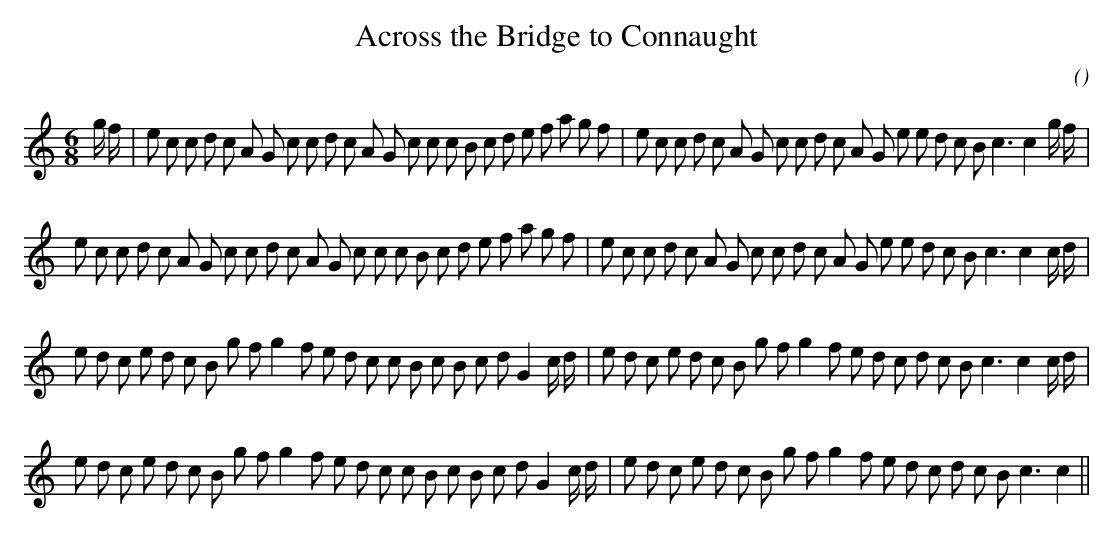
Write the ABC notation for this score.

X:1
T: Across the Bridge to Connaught
C:
O:
M:6/8
K:C
K:C
M:6/8
L:1/16
g f |e2 c2 c2 d2 c2 A2 G2 c2 c2 d2 c2 A2 G2 c2 c2 c2 B2 c2 d2 e2 f2 a2 g2 f2 |e2 c2 c2 d2 c2 A2 G2 c2 c2 d2 c2 A2 G2 e2 e2 d2 c2 B2 c6 c4 g f |
e2 c2 c2 d2 c2 A2 G2 c2 c2 d2 c2 A2 G2 c2 c2 c2 B2 c2 d2 e2 f2 a2 g2 f2 |e2 c2 c2 d2 c2 A2 G2 c2 c2 d2 c2 A2 G2 e2 e2 d2 c2 B2 c6 c4 c d |
e2 d2 c2 e2 d2 c2 B2 g2 f2 g4 f2 e2 d2 c2 c2 B2 c2 B2 c2 d2 G4 c d |e2 d2 c2 e2 d2 c2 B2 g2 f2 g4 f2 e2 d2 c2 d2 c2 B2 c6 c4 c d |
e2 d2 c2 e2 d2 c2 B2 g2 f2 g4 f2 e2 d2 c2 c2 B2 c2 B2 c2 d2 G4 c d |e2 d2 c2 e2 d2 c2 B2 g2 f2 g4 f2 e2 d2 c2 d2 c2 B2 c6 c4 ||
